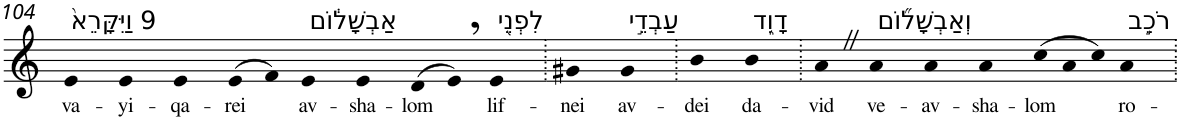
**kern	**text
*part1	*part1
*staff1	*staff1
*I"Piano	*
*I'Pno	*
!!LO:PB:g=z
*clefG2	*
*k[]	*
=104	=104
!LO:TX:a:t=9 וַיִּקָּרֵא֙	!
!	!LO:LY:b
4e	va-
!	!LO:LY:b
4e	-yi-
!	!LO:LY:b
4e	-qa-
!	!LO:LY:b
(>8e	-rei
8f)	.
!LO:TX:a:t=אַבְשָׁל֔וֹם	!
!	!LO:LY:b
4e	av-
!	!LO:LY:b
4e	-sha-
!	!LO:LY:b
(>8d	-lom
8e,)	.
!LO:TX:a:t=לִפְנֵ֖י	!
!	!LO:LY:b
4e	lif-
=105.	=105.
!	!LO:LY:b
4g#X	-nei
!LO:TX:a:t=עַבְדֵ֣י	!
!	!LO:LY:b
4g#	av-
=106.	=106.
!	!LO:LY:b
4b	-dei
!LO:TX:a:t=דָוִ֑ד	!
!	!LO:LY:b
4b	da-
=107.	=107.
!	!LO:LY:b
4aZ	-vid
!LO:TX:a:t=וְאַבְשָׁל֞וֹם	!
!	!LO:LY:b
4a	ve-
!	!LO:LY:b
4a	-av-
!	!LO:LY:b
4a	-sha-
*Xtuplet	*
!	!LO:LY:b
(>12cc	-lom
12a	.
12cc)	.
!LO:TX:a:t=רֹכֵ֣ב	!
!	!LO:LY:b
4a	ro-
=.	=.
*-	*-
